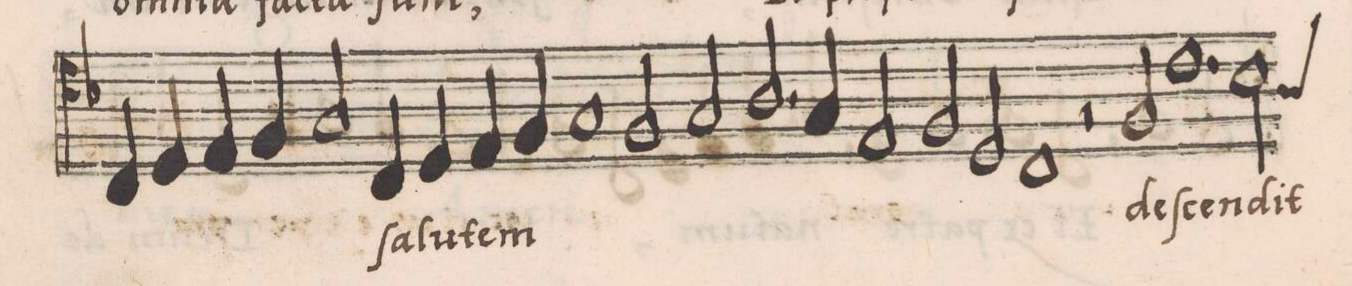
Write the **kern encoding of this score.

**kern	**text
*I"TENOR	*
*clefC4	*
*k[b-]	*
*met(C|)	*
*M2/1	*
4C/	.
4D/	.
4E/	.
4F/	.
2G/	.
4C/	ſa-
4D/	-lu-
=59-	=59-
4E/	-tem
4F/	.
1G	.
2F/	.
=60-	=60-
2G/	.
2.A/	.
4G/	.
2E/	.
=61-	=61-
2F/	.
2D/	.
1C	.
=62-	=62-
2r	.
2F/	de-
1.c	-ſcen-
=63-	=63-
2B-\	-dit
*custos:A	*
*-	*-
